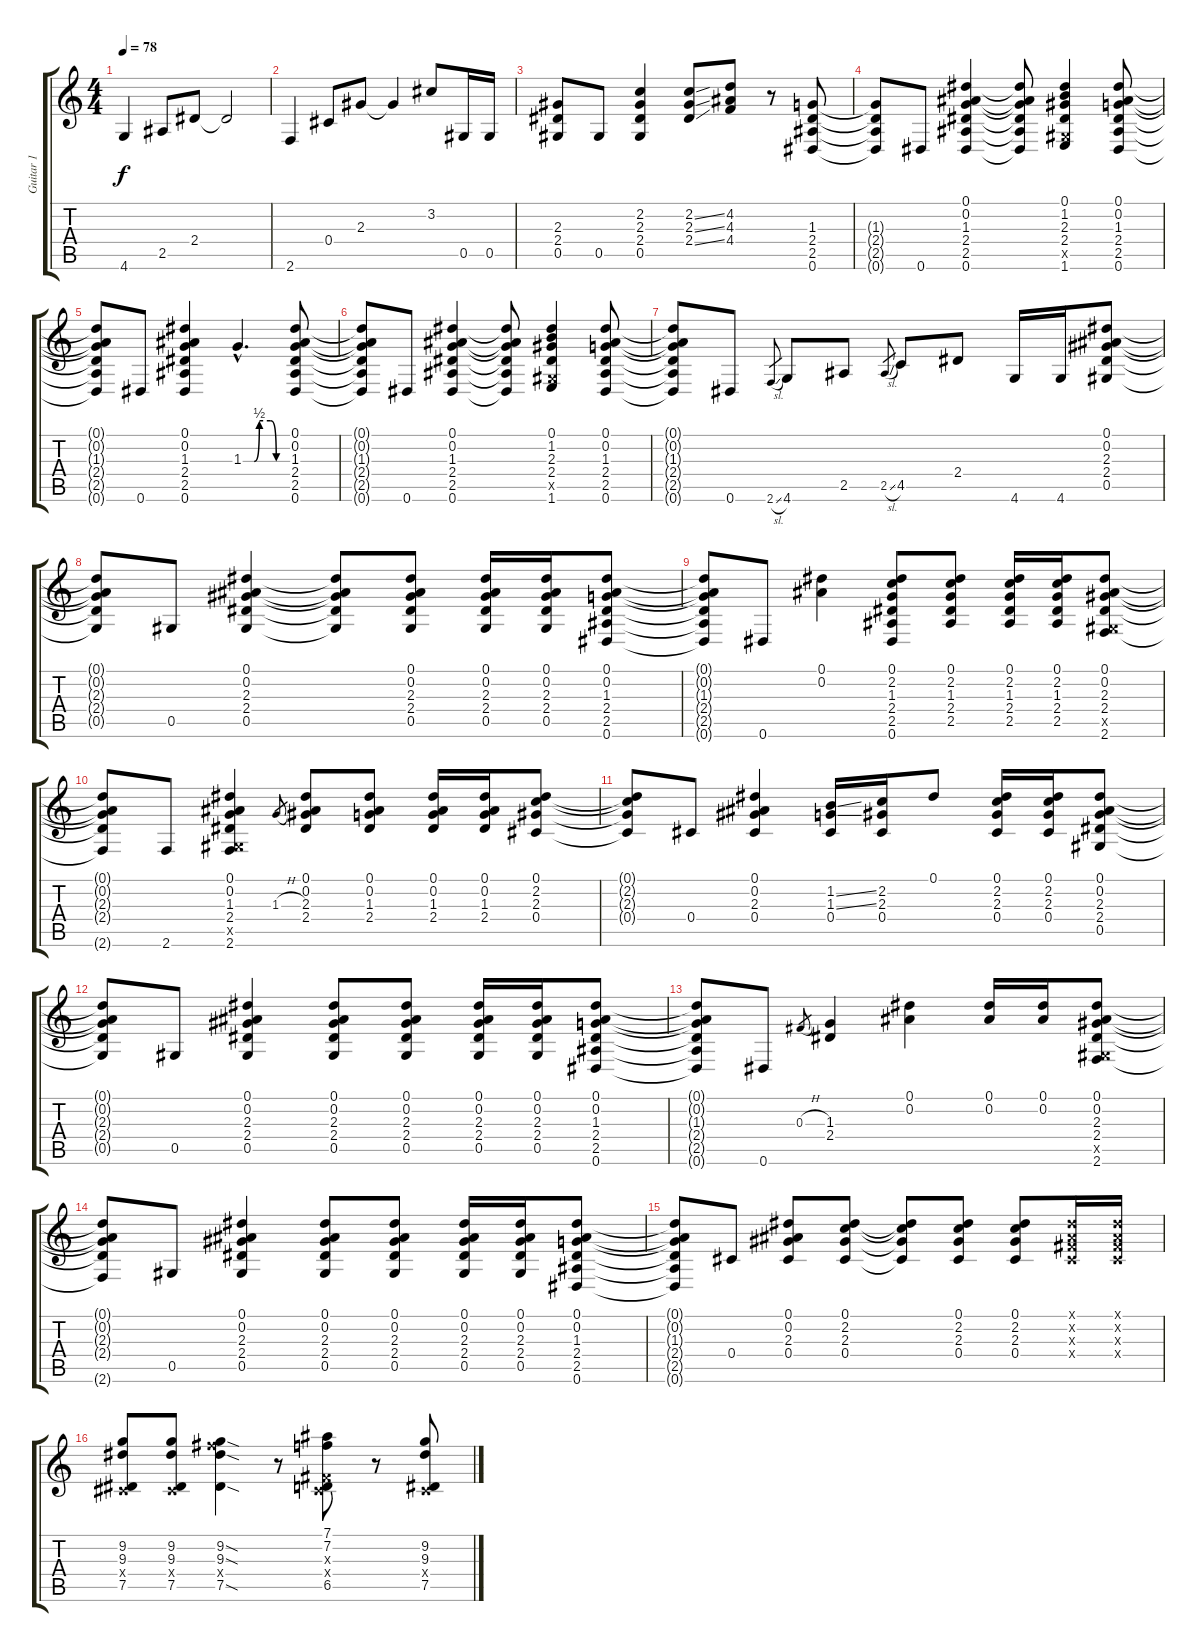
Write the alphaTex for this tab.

\track ("Guitar 1" "Guitar 1") {instrument distortionguitar}
\staff {score tabs}
\tuning (Eb4 Bb3 Gb3 Db3 Ab2 Eb2) {hide}
\ts (4 4)
\tempo 78
\clef g2
\ks c
4.6.4{dy f} 2.5.8 2.4.8 2.4{t}.2 |
2.6.4 0.4.8 2.3.8 2.3{t}.4 3.2.8 0.5.16 0.5.16 |
(2.3 2.4 0.5).8 0.5.8 (2.2 2.3 2.4 0.5).4 (2.2{ss} 2.3{ss} 2.4{ss}).8 (4.2 4.3 4.4).8 r.8 (1.3 2.4 2.5 0.6).8 |
(1.3{t} 2.4{t} 2.5{t} 0.6{t}).8 0.6.8 (0.1 0.2 1.3 2.4 2.5 0.6).4 (0.1{t} 0.2{t} 1.3{t} 2.4{t} 2.5{t} 0.6{t}).8 (0.1 1.2 2.3 2.4 0.5{x} 1.6).4 (0.1 0.2 1.3 2.4 2.5 0.6).8 |
(0.1{t} 0.2{t} 1.3{t} 2.4{t} 2.5{t} 0.6{t}).8 0.6.8 (0.1 0.2 1.3 2.4 2.5 0.6).4 1.3{be (custom 0 0 15 0 22 2 37 2 45 0 60 0) hac}.4{d} (0.1 0.2 1.3 2.4 2.5 0.6).8 |
(0.1{t} 0.2{t} 1.3{t} 2.4{t} 2.5{t} 0.6{t}).8 0.6.8 (0.1 0.2 1.3 2.4 2.5 0.6).4 (0.1{t} 0.2{t} 1.3{t} 2.4{t} 2.5{t} 0.6{t}).8 (0.1 1.2 2.3 2.4 0.5{x} 1.6).4 (0.1 0.2 1.3 2.4 2.5 0.6).8 |
(0.1{t} 0.2{t} 1.3{t} 2.4{t} 2.5{t} 0.6{t}).8 0.6.8 2.6{sl}.8{gr} 4.6.8 2.5.8 2.5{sl}.8{gr} 4.5.8 2.4.8 4.6.16 4.6.16 (0.1 0.2 2.3 2.4 0.5).8 |
(0.1{t} 0.2{t} 2.3{t} 2.4{t} 0.5{t}).8 0.5.8 (0.1 0.2 2.3 2.4 0.5).4 (0.1{t} 0.2{t} 2.3{t} 2.4{t} 0.5{t}).8 (0.1 0.2 2.3 2.4 0.5).8 (0.1 0.2 2.3 2.4 0.5).16 (0.1 0.2 2.3 2.4 0.5).16 (0.1 0.2 1.3 2.4 2.5 0.6).8 |
(0.1{t} 0.2{t} 1.3{t} 2.4{t} 2.5{t} 0.6{t}).8 0.6.8 (0.1 0.2).4 (0.1 2.2 1.3 2.4 2.5 0.6).8 (0.1 2.2 1.3 2.4 2.5).8 (0.1 2.2 1.3 2.4 2.5).16 (0.1 2.2 1.3 2.4 2.5).16 (0.1 0.2 2.3 2.4 0.5{x} 2.6).8 |
(0.1{t} 0.2{t} 2.3{t} 2.4{t} 2.6{t}).8 2.6.8 (0.1 0.2 1.3 2.4 0.5{x} 2.6).4 1.3{h}.8{gr} (0.1 0.2 2.3 2.4).8 (0.1 0.2 1.3 2.4).8 (0.1 0.2 1.3 2.4).16 (0.1 0.2 1.3 2.4).16 (0.1 2.2 2.3 0.4).8 |
(0.1{t} 2.2{t} 2.3{t} 0.4{t}).8 0.4.8 (0.1 0.2 2.3 0.4).4 (1.2{ss} 1.3{ss} 0.4).16 (2.2 2.3 0.4).16 0.1.8 (0.1 2.2 2.3 0.4).16 (0.1 2.2 2.3 0.4).16 (0.1 0.2 2.3 2.4 0.5).8 |
(0.1{t} 0.2{t} 2.3{t} 2.4{t} 0.5{t}).8 0.5.8 (0.1 0.2 2.3 2.4 0.5).4 (0.1 0.2 2.3 2.4 0.5).8 (0.1 0.2 2.3 2.4 0.5).8 (0.1 0.2 2.3 2.4 0.5).16 (0.1 0.2 2.3 2.4 0.5).16 (0.1 0.2 1.3 2.4 2.5 0.6).8 |
(0.1{t} 0.2{t} 1.3{t} 2.4{t} 2.5{t} 0.6{t}).8 0.6.8 0.3{h}.8{gr} (1.3 2.4).4 (0.1 0.2).4 (0.1 0.2).16 (0.1 0.2).16 (0.1 0.2 2.3 2.4 0.5{x} 2.6).8 |
(0.1{t} 0.2{t} 2.3{t} 2.4{t} 2.6{t}).8 0.5.8 (0.1 0.2 2.3 2.4 0.5).4 (0.1 0.2 2.3 2.4 0.5).8 (0.1 0.2 2.3 2.4 0.5).8 (0.1 0.2 2.3 2.4 0.5).16 (0.1 0.2 2.3 2.4 0.5).16 (0.1 0.2 1.3 2.4 2.5 0.6).8 |
(0.1{t} 0.2{t} 1.3{t} 2.4{t} 2.5{t} 0.6{t}).8 0.4.8 (0.1 0.2 2.3 0.4).8 (0.1 2.2 2.3 0.4).8 (0.1{t} 2.2{t} 2.3{t} 0.4{t}).8 (0.1 2.2 2.3 0.4).8 (0.1 2.2 2.3 0.4).8 (0.1{x} 0.2{x} 0.3{x} 0.4{x}).16 (0.1{x} 0.2{x} 0.3{x} 0.4{x}).16 |
(9.2 9.3 0.4{x} 7.5).8 (9.2 9.3 0.4{x} 7.5).8 (9.2{sod} 9.3{sod} 17.4{x} 7.5{sod}).4 r.8 (7.1 7.2 0.3{x} 0.4{x} 6.5).8 r.8 (9.2 9.3 0.4{x} 7.5).8
